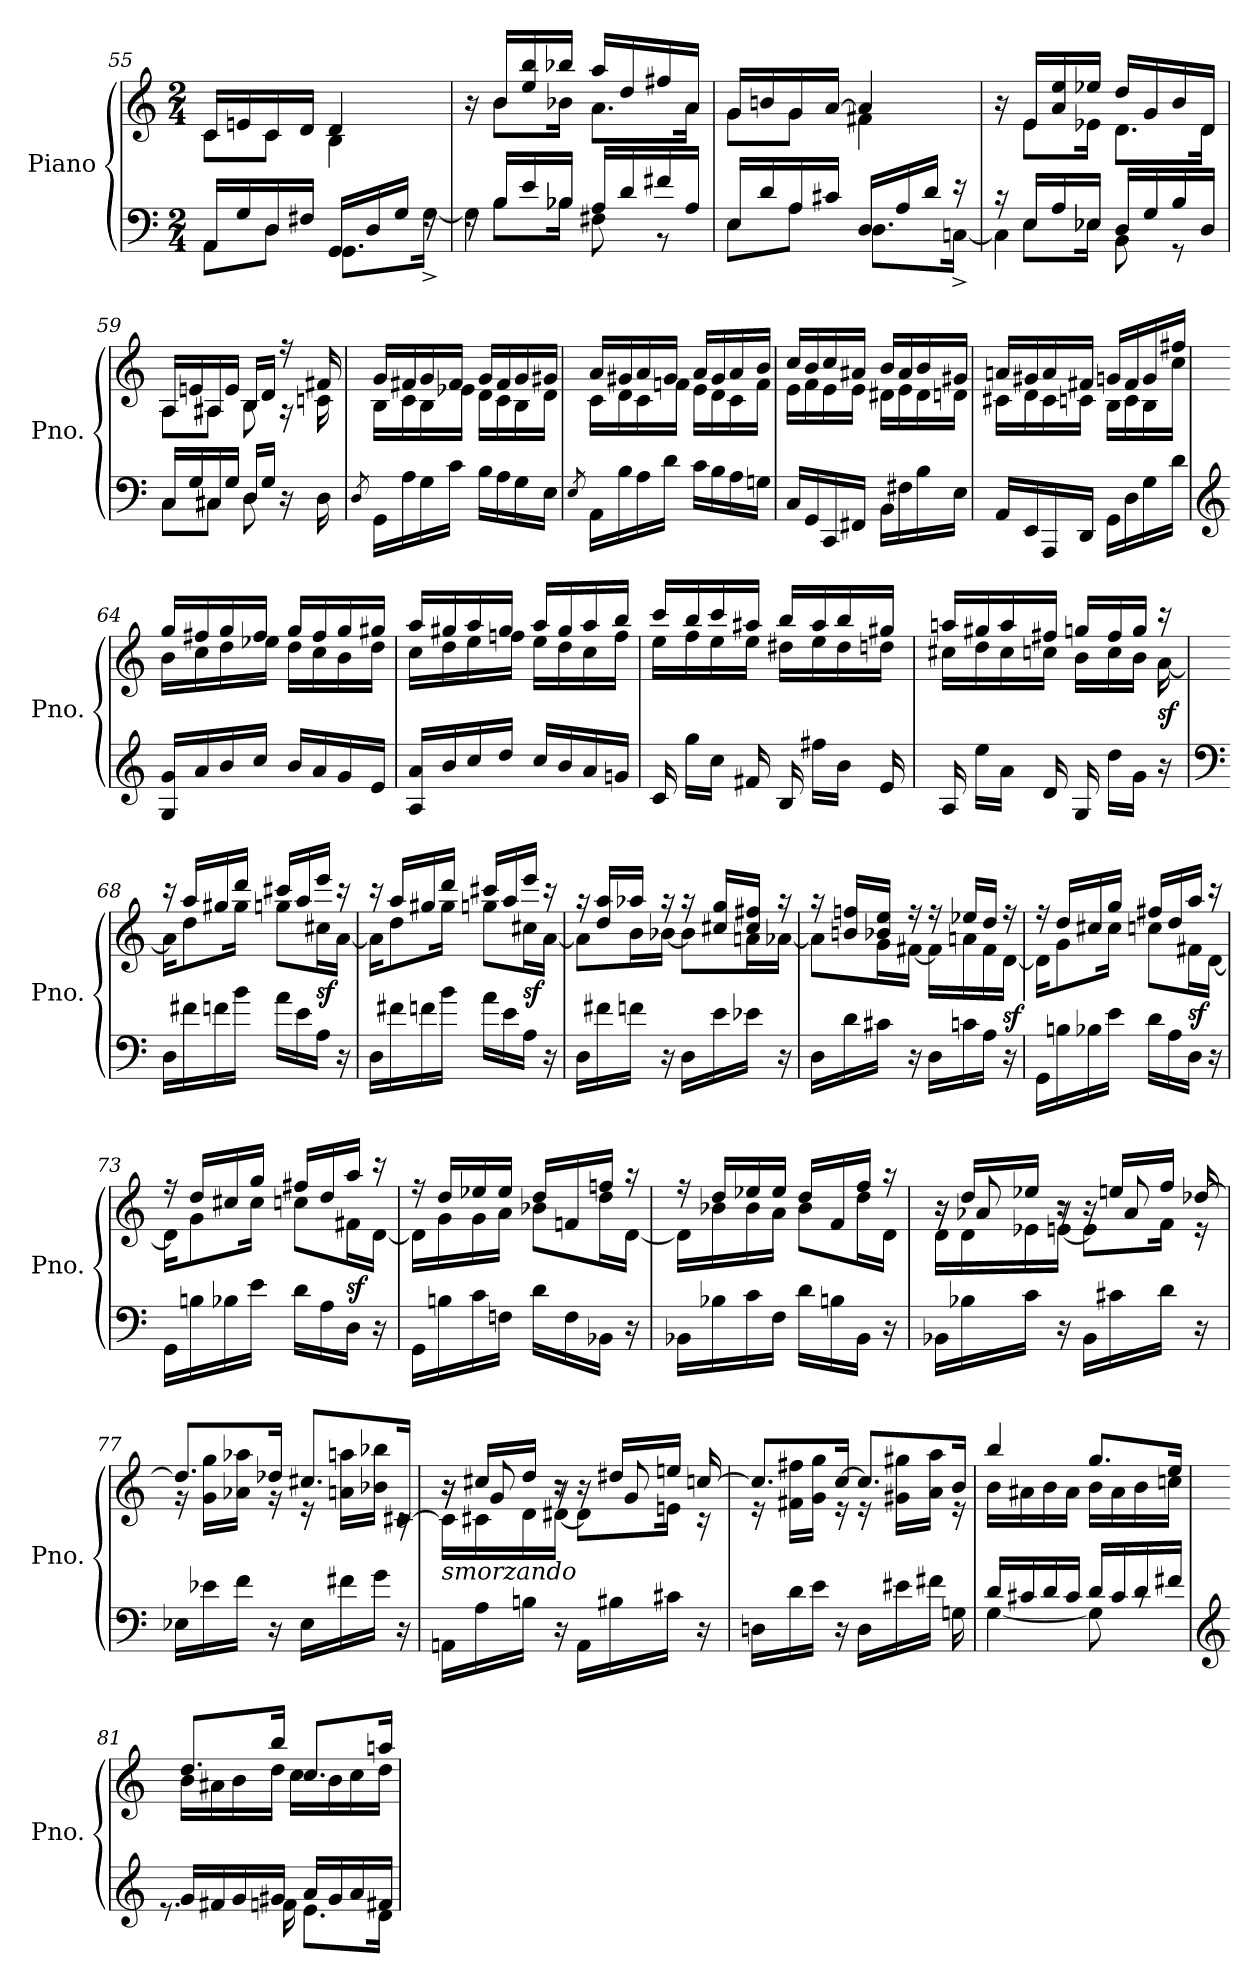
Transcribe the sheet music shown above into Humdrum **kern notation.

**kern	**kern	**dynam
*part1	*part1	*part1
*staff2	*staff1	*staff1/2
*I"Piano	*	*
*I'Pno.	*	*
*clefF4	*clefG2	*
*k[]	*k[]	*
*M2/4	*M2/4	*
=55	=55	=55
*^	*^	*
16AA/LL	8AA\L	16c/LL	8c\L	.
16G/	.	16en/	.	.
16D/	8D\J	16c/	8c\J	.
16F#X/JJ	.	16d/JJ	.	.
16GG/LL	8.GG\L	4d/	4B\	.
16D/	.	.	.	.
16G/JJ	.	.	.	.
16rF	[16G^\Jk	.	.	.
!!LO:LB:g=z	!!
=56	=56	=56	=56	=56
*	*^	*	*	*
16rF	4G\]	16rFFFyy	16r	16ryy	.
16B/LL	.	8B\L	16b/LL	8b\L	.
16e/	.	.	16ee/ 16bb/	.	.
16B-X/JJ	.	16B-\Jk	16bb-X/JJ	16b-X\Jk	.
16A/LL	8F#X\	4rDDDyy	16aa/LL	8.a\L	.
16d/	.	.	16dd/	.	.
16f#X/	8r	.	16ff#X/	.	.
16A/JJ	.	.	16a/JJ	16a\Jk	.
*	*v	*v	*	*	*
=57	=57	=57	=57	=57
16E/LL	8E\L	16g/LL	8g\L	.
16d/	.	16bn/	.	.
16A/	8A\J	16g/	8g\J	.
16c#X/JJ	.	[16a/JJ	.	.
16D/LL	8.D\L	4a/]	4f#X\	.
16A/	.	.	.	.
16d/JJ	.	.	.	.
16r	[16Cn^\Jk	.	.	.
=58	=58	=58	=58	=58
*	*^	*	*	*
16r	4C\]	16rDDDyy	16r	16rgyy	.
16E/LL	.	8E\L	16e/LL	8e\L	.
16A/	.	.	16a/ 16ee/	.	.
16E-X/JJ	.	16E-\Jk	16ee-X/JJ	16e-X\Jk	.
16D/LL	8BB\	4rBBBByy	16dd/LL	8.d\L	.
16G/	.	.	16g/	.	.
16B/	8r	.	16b/	.	.
16D/JJ	.	.	16d/JJ	16d\Jk	.
*	*v	*v	*	*	*
=59	=59	=59	=59	=59
16C/LL	8C\L	16A/LL	8A\L	.
16G/	.	16en/	.	.
16C#X/	8C#\J	16A#X/	8A#\J	.
16G/JJ	.	16e/JJ	.	.
16D/LL	8D\	16B/LL	8B\	.
16G/JJ	.	16d/JJ	.	.
16r	16rBByy	16r	16r	.
16rFyy	16D\	16f#X/	16cn\	.
*v	*v	*	*	*
!!LO:LB:g=z	!!
=60	=60	=60	=60
8qD/	.	.	.
16GG\LL	16g/LL	16B\LL	.
16A\	16f#X/	16c\	.
16G\	16g/	16B\	.
16c\JJ	16f#/JJ	16e-X\JJ	.
16B\LL	16g/LL	16d\LL	.
16A\	16f#/	16c\	.
16G\	16g/	16B\	.
16E\JJ	16g#X/JJ	16d\JJ	.
=61	=61	=61	=61
8qE/	.	.	.
16AA\LL	16a/LL	16c\LL	.
16B\	16g#X/	16d\	.
16A\	16a/	16c\	.
16d\JJ	16g#/JJ	16fn\JJ	.
16c\LL	16a/LL	16e\LL	.
16B\	16g#/	16d\	.
16A\	16a/	16c\	.
16Gn\JJ	16b/JJ	16f\JJ	.
=62	=62	=62	=62
16C/LL	16cc/LL	16e\LL	.
16GG/	16b/	16f\	.
16CC/	16cc/	16e\	.
16FF#X/JJ	16a#X/JJ	16e\JJ	.
16BB\LL	16b/LL	16d#X\LL	.
16F#X\	16a#/	16e\	.
16B\	16b/	16d#\	.
16E\JJ	16g#X/JJ	16dn\JJ	.
=63	=63	=63	=63
16AA/LL	16an/LL	16c#X\LL	.
16EE/	16g#X/	16d\	.
16AAA/	16a/	16c#\	.
16DD/JJ	16f#X/JJ	16cn\JJ	.
16GG\LL	16gn/LL	16B\LL	.
16D\	16f#/	16c\	.
16G\	16g/	16B\	.
16d\JJ	16ff#X/JJ	16cc\JJ	.
!!LO:LB:g=z	!!
=64	=64	=64	=64
*clefG2	*	*	*
16G/ 16g/LL	16gg/LL	16b\LL	.
16a/	16ff#X/	16cc\	.
16b/	16gg/	16dd\	.
16cc/JJ	16ff#/JJ	16ee-X\JJ	.
16b/LL	16gg/LL	16dd\LL	.
16a/	16ff#/	16cc\	.
16g/	16gg/	16b\	.
16e/JJ	16gg#X/JJ	16dd\JJ	.
=65	=65	=65	=65
16A/ 16a/LL	16aa/LL	16cc\LL	.
16b	16gg#X/	16dd\	.
16cc/	16aa/	16ee\	.
16dd/JJ	16gg#/JJ	16ffn\JJ	.
16cc/LL	16aa/LL	16ee\LL	.
16b/	16gg#/	16dd\	.
16a/	16aa/	16cc\	.
16gn/JJ	16bb/JJ	16ff\JJ	.
=66	=66	=66	=66
16c/	16ccc/LL	16ee\LL	.
16gg\LL	16bb/	16ff\	.
16cc\JJ	16ccc/	16ee\	.
16f#X/	16aa#X/JJ	16ee\JJ	.
16B/	16bb/LL	16dd#X\LL	.
16ff#X\LL	16aa#/	16ee\	.
16b\JJ	16bb/	16dd#\	.
16e/	16gg#X/JJ	16ddn\JJ	.
=67	=67	=67	=67
16A/	16aan/LL	16cc#X\LL	.
16ee\LL	16gg#X/	16dd\	.
16a\JJ	16aa/	16cc#\	.
16d/	16ff#X/JJ	16ccn\JJ	.
16G/	16ggn/LL	16b\LL	.
16dd\LL	16ff#/	16cc\	.
16g\JJ	16gg/JJ	16b\JJ	.
!	!	!	!LO:DY:b
16r	16r	[16a\	sf
!!LO:PB:g=z	!!
=68	=68	=68	=68
*clefF4	*	*	*
16D\LL	16r	16a\KL]	.
16f#X\	16aa/LL	8dd\	.
16fn\	16gg#X/	.	.
16b\JJ	16ddd/JJ	16gg#\Jk	.
16a\LL	16ccc#X/LL	8ggn\L	.
16e\	16aa/	.	.
!	!	!	!LO:DY:b
16A\JJ	16eee/JJ	16cc#X\L	sf
16r	16r	[16a\JJ	.
=69	=69	=69	=69
16D\LL	16r	16a\KL]	.
16f#X\	16aa/LL	8dd\	.
16fn\	16gg#X/	.	.
16b\JJ	16ddd/JJ	16gg#\Jk	.
16a\LL	16ccc#X/LL	8ggn\L	.
16e\	16aa/	.	.
!	!	!	!LO:DY:b
16A\JJ	16eee/JJ	16cc#X\L	sf
16r	16r	[16a\JJ	.
=70	=70	=70	=70
16D\LL	16r	8a\L]	.
16f#X\	16dd/ 16aa/LL	.	.
16fn\JJ	16aa-X/JJ	16b\L	.
16r	16r	[16b-X\JJ	.
16D\LL	16r	8b-\L]	.
16e\	16cc#X/ 16gg/LL	.	.
16e-X\JJ	16cc#/ 16ff#X/JJ	16an\L	.
16r	16r	[16a-X\JJ	.
=71	=71	=71	=71
16D\LL	16r	8a-\L]	.
16d\	16bn/ 16ffn/LL	.	.
16c#X\JJ	16b-X/ 16ee/JJ	16g\L	.
16r	16r	[16f#X\JJ	.
16D\LL	16r	16f#\LL]	.
16cn\	16ee-X/LL	16an\	.
16A\JJ	16dd/JJ	16f#\	.
!	!	!	!LO:DY:b
16r	16r	[16d\JJ	sf
!!LO:LB:g=z	!!
=72	=72	=72	=72
16GG\LL	16r	16d\KL]	.
16Bn\	16dd/LL	8g\	.
16B-X\	16cc#X/	.	.
16e\JJ	16gg/JJ	16cc#\Jk	.
16d\LL	16ff#X/LL	8ccn\L	.
16A\	16dd/	.	.
!	!	!	!LO:DY:b
16D\JJ	16aa/JJ	16f#X\L	sf
16r	16r	[16d\JJ	.
=73	=73	=73	=73
16GG\LL	16r	16d\KL]	.
16Bn\	16dd/LL	8g\	.
16B-X\	16cc#X/	.	.
16e\JJ	16gg/JJ	16cc#\Jk	.
16d\LL	16ff#X/LL	8ccn\L	.
16A\	16dd/	.	.
!	!	!	!LO:DY:b
16D\JJ	16aa/JJ	16f#X\L	sf
16r	16r	[16d\JJ	.
=74	=74	=74	=74
16GG\LL	16r	16d\LL]	.
16Bn\	16dd/LL	16g\	.
16c\	16ee-X/	16g\	.
16Fn\JJ	16ee-/JJ	16a\JJ	.
16d\LL	16dd/LL	8b-X\L	.
16F\	16fn/	.	.
16BB-X\JJ	16ffn/JJ	16dd\L	.
16r	16r	[16d\JJ	.
=75	=75	=75	=75
16BB-X\LL	16r	16d\LL]	.
16B-X\	16dd/LL	16b-X\	.
16c\	16ee-X/	16b-\	.
16F\JJ	16ee-/JJ	16a\JJ	.
16d\LL	16dd/LL	8b-\L	.
16Bn\	16f/	.	.
16BB-\JJ	16ff/JJ	16dd\L	.
16r	16r	16d\JJ	.
!!LO:LB:g=z
=76	=76	=76	=76
*	*	*^	*
16BB-X\LL	16r	16d\LL	16r	.
16B-X\	16dd/LL	16d\	8a-X/	.
16c\JJ	16ee-X/JJ	16e-X\	.	.
16r	16r	[16en\JJ	8r	.
16BB-\LL	16r	8e\L]	.	.
16c#X\	16een/LL	.	8a-/	.
16d\JJ	16ff/JJ	16f\Jk	.	.
16r	[16dd-X/	16r	16rffyy	.
*	*	*v	*v	*
=77	=77	=77	=77
16E-X\LL	8.dd-/L]	16r	.
16e-X\	.	16g\ 16gg\LL	.
16f\JJ	.	16a-X\ 16aa-X\JJ	.
16r	16dd-X/Jk	16r	.
16E-\LL	8.cc#X/L	16r	.
16f#X\	.	16an\ 16aan\LL	.
16g\JJ	.	16b-X\ 16bb-X\JJ	.
16r	[16c#X/Jk	16rc	.
=78	=78	=78	=78
*	*	*^	*
!LO:TX:a:i:t=smorzando	!	!	!	!
16AAn\LL	16r	16c#\LL]	16r	.
16A\	16cc#X/LL	16c#X\	8g/	.
16Bn\JJ	16dd/JJ	16d\	.	.
16r	16r	[16d#X\JJ	8r	.
16AA\LL	16r	8d#\L]	.	.
16B#X\	16dd#X/LL	.	8g/	.
16c#X\JJ	16een/JJ	16en\Jk	.	.
16r	[16ccn/	16r	16rffyy	.
*	*	*v	*v	*
=79	=79	=79	=79
16Dn\LL	8.cc/L]	16r	.
16d\	.	16f#X\ 16ff#X\LL	.
16e\JJ	.	16g\ 16gg\JJ	.
16r	[16cc/Jk	16r	.
16D\LL	8.cc/L]	16r	.
16e#X\	.	16g#X\ 16gg#X\LL	.
16f#X\JJ	.	16a\ 16aa\JJ	.
16Gn\	16b/Jk	16r	.
!!LO:LB:g=z	!!
=80	=80	=80	=80
*^	*	*	*
16d/LL	[4G\	4bb/	16b\LL	.
16c#X/	.	.	16a#X\	.
16d/	.	.	16b\	.
16c#/JJ	.	.	16a#\JJ	.
16d/LL	8G\]	8.gg/L	16b\LL	.
16c#/	.	.	16a#\	.
16d/	8rc	.	16b\	.
16f#X/JJ	.	16ee/Jk	16ccn\JJ	.
=81	=81	=81	=81	=81
*clefG2	*	*	*	*
16g/LL	8.re	8.dd/L	16b\LL	.
16f#X/	.	.	16a#X\	.
16g/	.	.	16b\	.
16g#X/JJ	16fn\	16bb/Jk	16dd\JJ	.
16a/LL	8.e\L	8.cc/L	16cc\LL	.
16g#/	.	.	16b\	.
16a/	.	.	16cc\	.
16f#X/JJ	16d\Jk	16aan/Jk	16dd\JJ	.
*v	*v	*	*	*
*	*v	*v	*
=	=	=
*-	*-	*-
